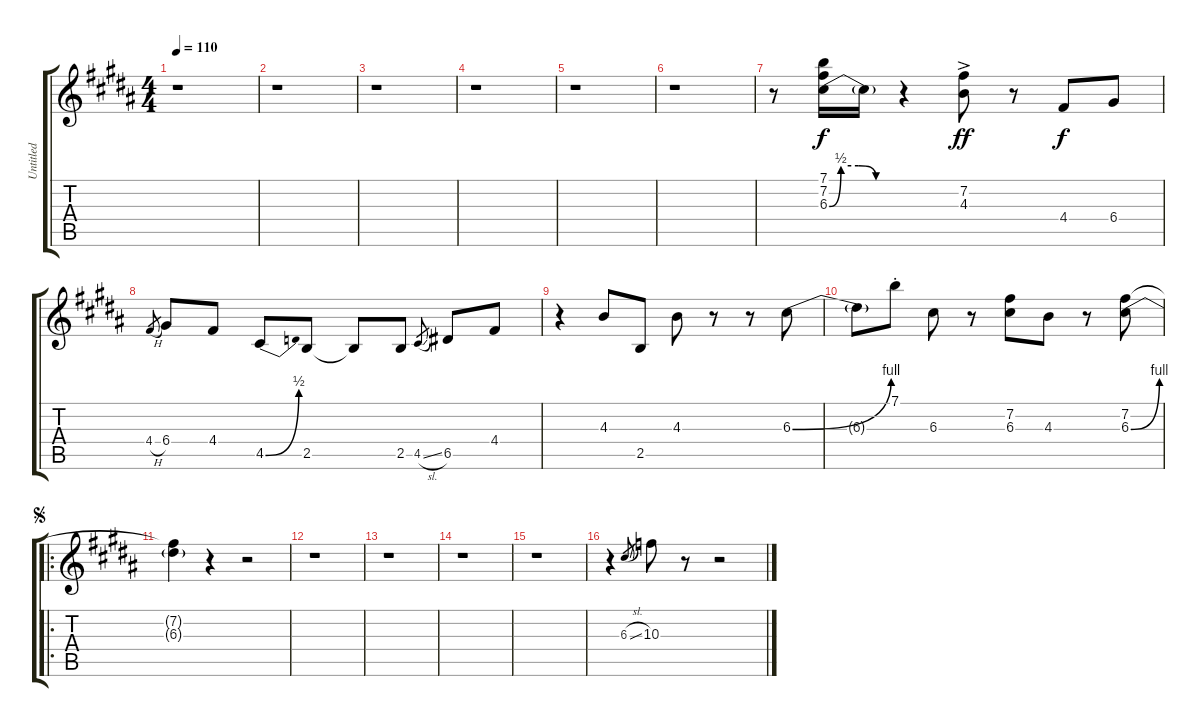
\track ("Untitled" "Untitled") {instrument distortionguitar}
\staff {score tabs}
\tuning (E4 B3 G3 D3 A2 E2) {hide}
\ts (4 4)
\tempo 110
\clef g2
\ks b
r.1{dy f instrument distortionguitar} |
\ks g#minor
r.1 |
r.1 |
r.1 |
\ks b
r.1 |
\ks g#minor
r.1 |
r.8 (7.1 7.2 6.3{be (custom 0 0 10 2 25 2 40 0 60 0)}).16 6.3{t}.16 r.4 (7.2{ac} 4.3{ac}).8{dy ff} r.8 4.4.8{dy f} 6.4.8 |
\ks b
4.4{h}.8{gr} 6.4.8 4.4.8 4.5{be (bend 0 0 60 2)}.8 2.5.8 2.5{t}.8 2.5.8 4.5{sl}.8{gr} 6.5.8 4.4.8 |
\ks g#minor
r.4 4.3.8 2.5.8 4.3.8 r.8 r.8 6.3{be (bend 0 0 60 4)}.8 |
6.3{t}.8 7.1{st}.8 6.3.8 r.8 (7.2 6.3).8 4.3.8 r.8 (7.2 6.3{be (bend 0 0 60 4)}).8 |
\ro
\jump segno
\ks b
(7.2{t} 6.3{t}).4 r.4 r.2 |
\ks g#minor
r.1 |
r.1 |
\ks b
r.1 |
\ks g#minor
r.1 |
r.4 6.3{sl}.8{gr} 10.3.8 r.8 r.2
